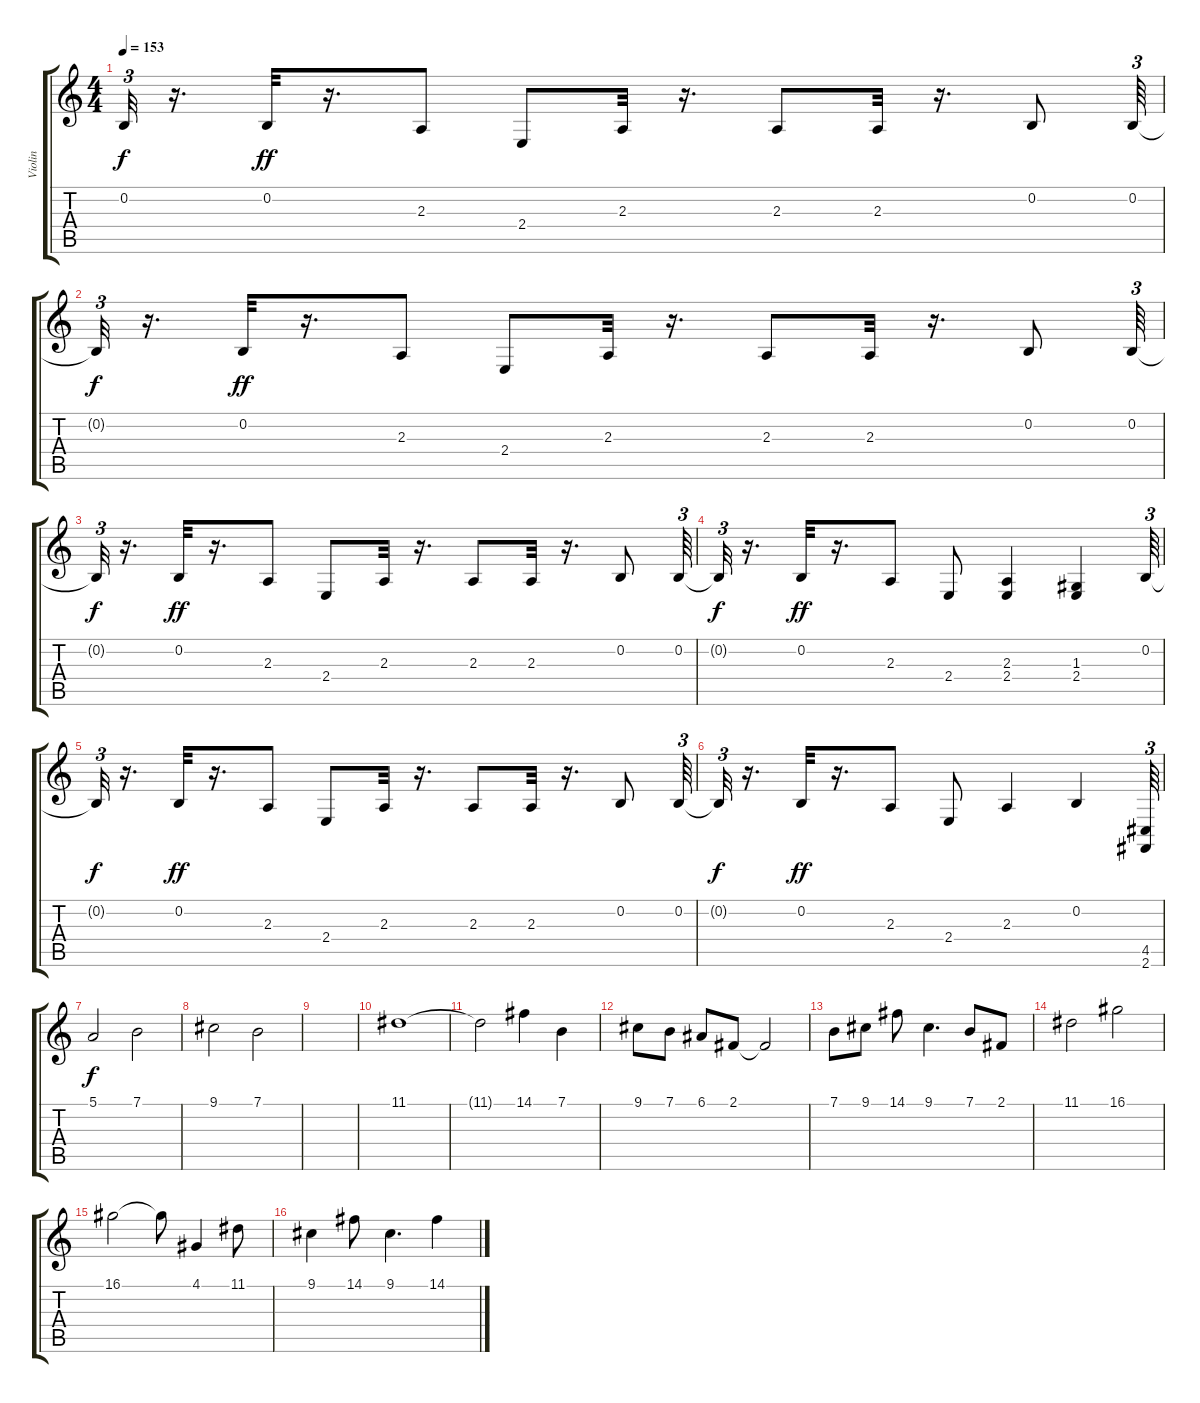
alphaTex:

\track ("Violin" "Violin") {instrument stringensemble1}
\staff {score tabs}
\tuning (E4 B3 G3 D3 A2 E2) {hide}
\ts (4 4)
\tempo 153
\clef g2
\ks c
0.2.32{tu (3 2) dy f} r.16{d} 0.2.32{dy ff} r.16{d} 2.3.8 2.4.8 2.3.32 r.16{d} 2.3.8 2.3.32 r.16{d} 0.2.8 0.2.64{tu (3 2)} |
0.2{t}.32{tu (3 2) dy f} r.16{d} 0.2.32{dy ff} r.16{d} 2.3.8 2.4.8 2.3.32 r.16{d} 2.3.8 2.3.32 r.16{d} 0.2.8 0.2.64{tu (3 2)} |
0.2{t}.32{tu (3 2) dy f} r.16{d} 0.2.32{dy ff} r.16{d} 2.3.8 2.4.8 2.3.32 r.16{d} 2.3.8 2.3.32 r.16{d} 0.2.8 0.2.64{tu (3 2)} |
0.2{t}.32{tu (3 2) dy f} r.16{d} 0.2.32{dy ff} r.16{d} 2.3.8 2.4.8 (2.3 2.4).4 (1.3 2.4).4 0.2.64{tu (3 2)} |
0.2{t}.32{tu (3 2) dy f} r.16{d} 0.2.32{dy ff} r.16{d} 2.3.8 2.4.8 2.3.32 r.16{d} 2.3.8 2.3.32 r.16{d} 0.2.8 0.2.64{tu (3 2)} |
0.2{t}.32{tu (3 2) dy f} r.16{d} 0.2.32{dy ff} r.16{d} 2.3.8 2.4.8 2.3.4 0.2.4 (4.5 2.6).64{tu (3 2)} |
5.1.2{dy f} 7.1.2 |
9.1.2 7.1.2 |
|
11.1.1 |
11.1{t}.2 14.1.4 7.1.4 |
9.1.8 7.1.8 6.1.8 2.1.8 2.1{t}.2 |
7.1.8 9.1.8 14.1.8 9.1.4{d} 7.1.8 2.1.8 |
11.1.2 16.1.2 |
16.1.2 16.1{t}.8 4.1.4 11.1.8 |
9.1.4 14.1.8 9.1.4{d} 14.1.4
